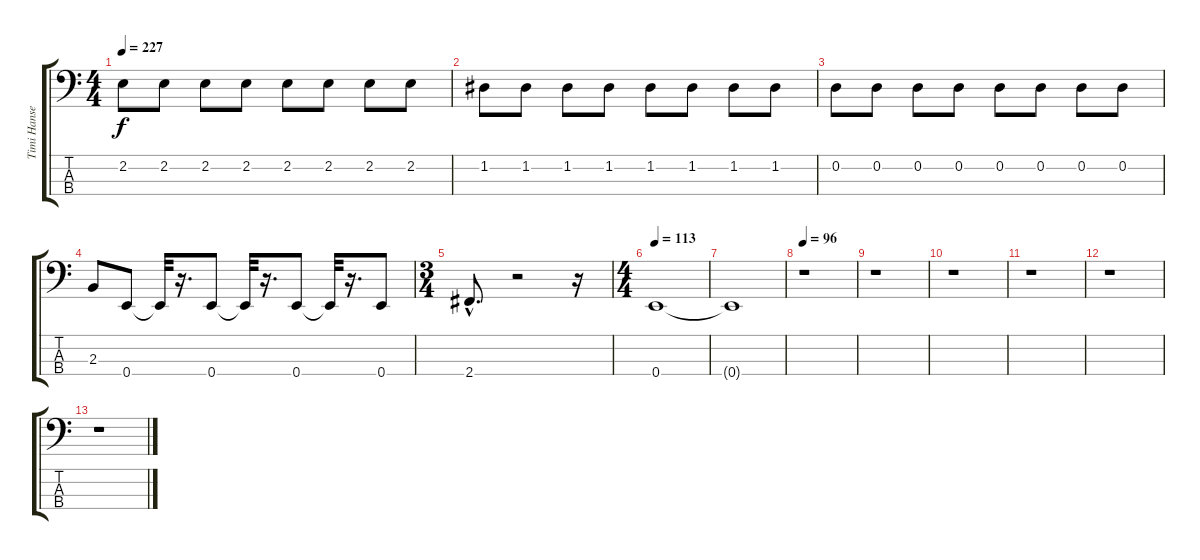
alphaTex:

\track ("Timi Hansen" "Timi Hanse") {instrument electricbasspick}
\staff {score tabs}
\tuning (G2 D2 A1 E1) {hide}
\ts (4 4)
\tempo 227
\clef f4
\ks c
2.2.8{dy f} 2.2.8 2.2.8 2.2.8 2.2.8 2.2.8 2.2.8 2.2.8 |
1.2.8 1.2.8 1.2.8 1.2.8 1.2.8 1.2.8 1.2.8 1.2.8 |
0.2.8 0.2.8 0.2.8 0.2.8 0.2.8 0.2.8 0.2.8 0.2.8 |
2.3.8 0.4.8 0.4{t}.32 r.16{d} 0.4.8 0.4{t}.32 r.16{d} 0.4.8 0.4{t}.32 r.16{d} 0.4.8 |
\ts (3 4)
2.4{hac}.8{d} r.2 r.16 |
\ts (4 4)
\tempo 113
0.4.1 |
0.4{t}.1 |
\tempo 96
r.1 |
r.1 |
r.1 |
r.1 |
r.1 |
r.1
